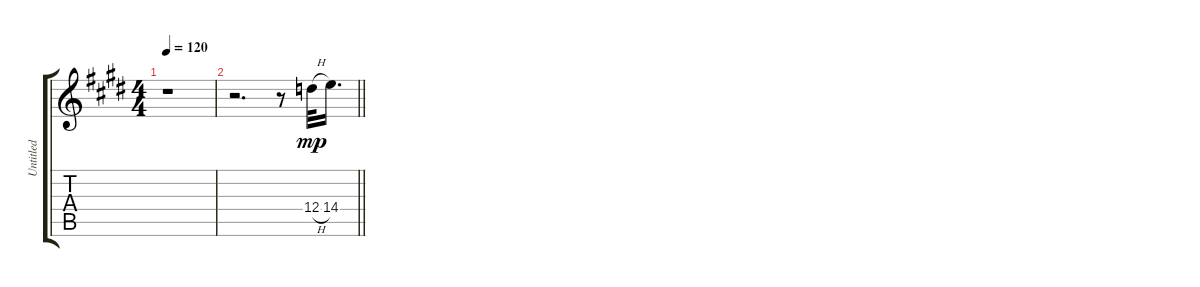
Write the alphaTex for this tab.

\track ("Untitled" "Untitled") {instrument distortionguitar}
\staff {score tabs}
\tuning (E4 B3 G3 D3 A2 E2) {hide}
\ts (4 4)
\tempo 120
\clef g2
\ks e
r.1{dy mp} |
\barLineRight lightlight
r.2{d} r.8 12.4{h}.32 14.4.16{d}
